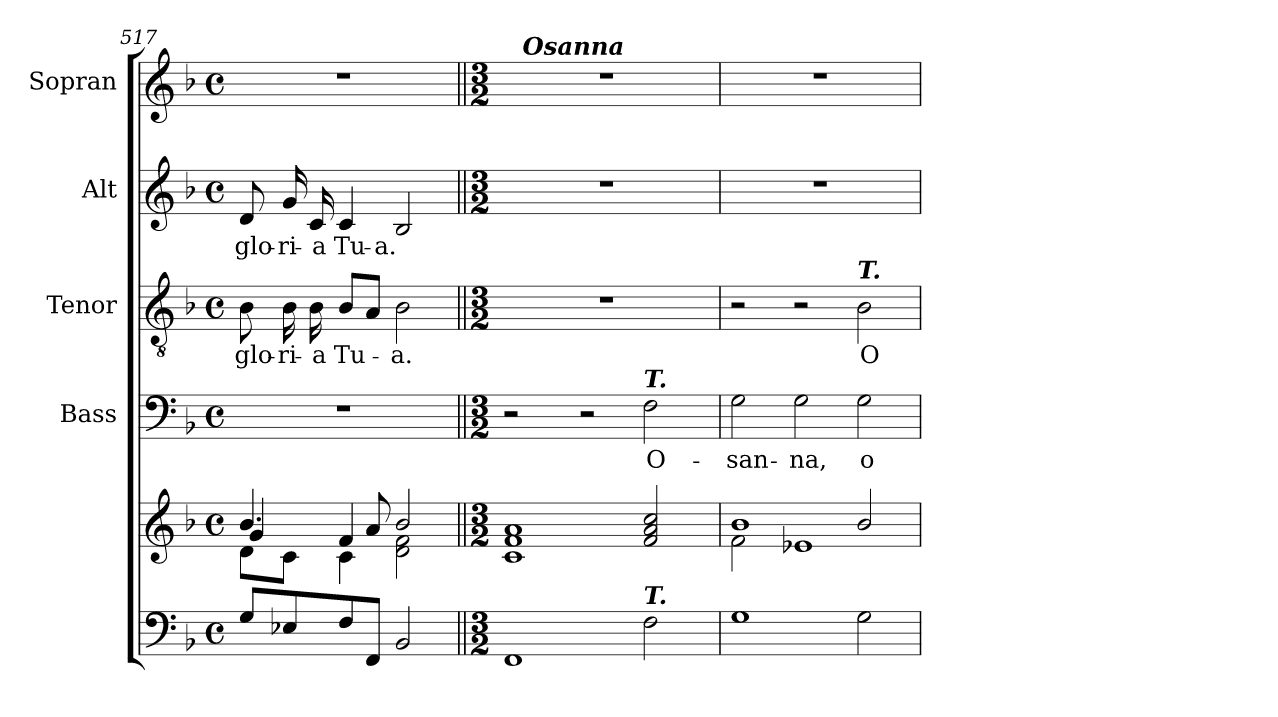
**kern	**kern	**kern	**text	**kern	**text	**kern	**text	**kern
*part5	*part5	*part4	*part4	*part3	*part3	*part2	*part2	*part1
*staff6	*staff5	*staff4	*staff4	*staff3	*staff3	*staff2	*staff2	*staff1
*	*	*I"Bass	*	*I"Tenor	*	*I"Alt	*	*I"Sopran
*	*	*I'B.	*	*I'T.	*	*I'A.	*	*I'S.
*clefF4	*clefG2	*clefF4	*	*clefGv2	*	*clefG2	*	*clefG2
*k[b-]	*k[b-]	*k[b-]	*	*k[b-]	*	*k[b-]	*	*k[b-]
*F:	*F:	*F:	*	*F:	*	*F:	*	*F:
*M4/4	*M4/4	*M4/4	*	*M4/4	*	*M4/4	*	*M4/4
*met(c)	*met(c)	*met(c)	*	*met(c)	*	*met(c)	*	*met(c)
=517	=517	=517	=517	=517	=517	=517	=517	=517
*	*^	*	*	*	*	*	*	*
*	*	*^	*	*	*	*	*	*	*
!	!	!	!	!	!	!	!LO:LY:b	!	!LO:LY:b	!
8G/L	4.b-/	8d\L	4g/	1r	.	8B-\	glo-	8d/	glo-	1r
!	!	!	!	!	!	!	!LO:LY:b	!	!LO:LY:b	!
8E-X/	.	8c\J	.	.	.	16B-\	-ri-	16g/	-ri-	.
!	!	!	!	!	!	!	!LO:LY:b	!	!LO:LY:b	!
.	.	.	.	.	.	16B-\	-a	16c/	-a	.
!	!	!	!	!	!	!	!LO:LY:b	!	!LO:LY:b	!
8F/	.	4c\	4f/	.	.	8B-/L	Tu-	4c/	Tu-	.
8FF/J	8a/	.	.	.	.	8A/J	.	.	.	.
!	!	!	!	!	!	!	!LO:LY:b	!	!LO:LY:b	!
2BB-/	2b-/	2d\ 2f\	2ryy	.	.	2B-\	-a.	2B-/	-a.	.
*	*v	*v	*v	*	*	*	*	*	*	*
=518||	=518||	=518||	=518||	=518||	=518||	=518||	=518||	=518||
*M3/2	*M3/2	*M3/2	*	*M3/2	*	*M3/2	*	*M3/2
*	*	*	*	*	*	*	*	*^
1FF	1c 1f 1a	2r	.	1.r	.	1.r	.	1.r	16ryy
!	!	!	!	!	!	!	!	!	!LO:TX:a:Bi:t=Osanna
.	.	.	.	.	.	.	.	.	1ryy
.	.	2r	.	.	.	.	.	.	.
!	!	!LO:TX:a:Bi:t=T.	!	!	!	!	!	!	!
!LO:TX:a:Bi:t=T.	!	!	!	!	!	!	!	!	!
!	!	!	!LO:LY:b	!	!	!	!	!	!
2F\	2f/ 2a/ 2cc/	2F\	O-	.	.	.	.	.	.
.	.	.	.	.	.	.	.	.	4..ryy
=519	=519	=519	=519	=519	=519	=519	=519	=519	=519
*	*^	*	*	*	*	*	*	*	*
!	!	!	!	!LO:LY:b	!	!	!	!	!	!
*	*	*	*	*	*	*	*	*	*v	*v
1G	1b-	2f\	2G\	-san-	2r	.	1.r	.	1.r
!	!	!	!	!LO:LY:b	!	!	!	!	!
.	.	1e-X	2G\	-na,	2r	.	.	.	.
!	!	!	!	!	!LO:TX:a:Bi:t=T.	!	!	!	!
!	!	!	!	!LO:LY:b	!	!LO:LY:b	!	!	!
2G\	2b-/	.	2G\	o-	2B-\	O-	.	.	.
*	*v	*v	*	*	*	*	*	*	*
=	=	=	=	=	=	=	=	=
*-	*-	*-	*-	*-	*-	*-	*-	*-
